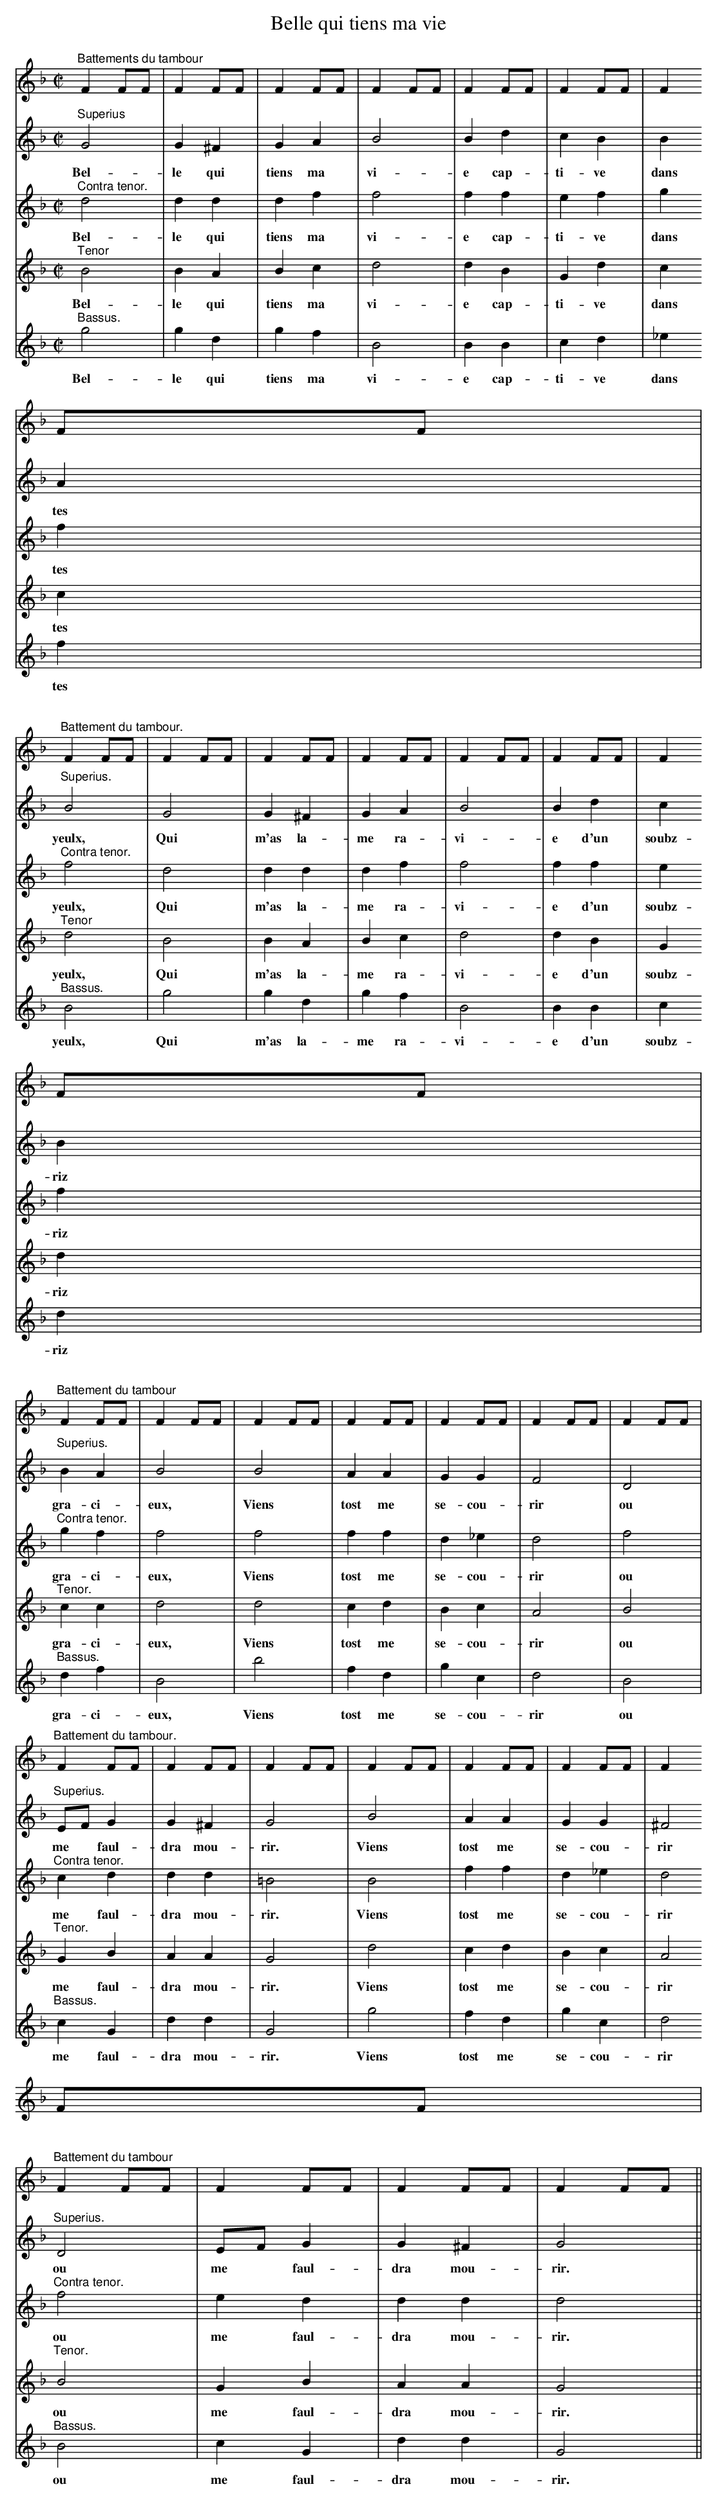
X:1
T:Belle qui tiens ma vie
M:C|
K:F
V:1
"^Battements du tambour" F2 FF | F2 FF | F2 FF | F2 FF | F2 FF | F2 FF | F2
FF |
V:2
"^Superius" G4 | G2 ^F2 | G2 A2 | B4 | B2 d2 | c2 B2 | B2 A2 |
w: Bel-le qui tiens ma vi-e cap-ti-ve dans tes
V:3
"^Contra tenor." d4 | d2 d2 | d2 f2 | f4 | f2 f2 | e2 f2 | g2 f2 |
w: Bel-le qui tiens ma vi-e cap-ti-ve dans tes
V:4
"^Tenor" B4 | B2 A2 | B2 c2 | d4 | d2 B2 | G2 d2 | c2 c2 |
w: Bel-le qui tiens ma vi-e cap-ti-ve dans tes
V:5
"^Bassus." g4 | g2 d2 | g2 f2 | B4 | B2 B2 | c2 d2 | _e2 f2 |
w: Bel-le qui tiens ma vi-e cap-ti-ve dans tes
V:1
"^Battement du tambour." F2 FF | F2 FF | F2 FF | F2 FF | F2 FF | F2 FF | F2
FF |
V:2
"^Superius." B4 | G4 | G2 ^F2 | G2 A2 | B4 | B2 d2 | c2 B2 |
w: yeulx, Qui m'as la-me ra-vi-e d'un soubz-riz
V:3
"^Contra tenor." f4 | d4 | d2 d2 | d2 f2 | f4 | f2 f2 | e2 f2 |
w: yeulx, Qui m'as la-me ra-vi-e d'un soubz-riz
V:4
"^Tenor" d4 | B4 | B2 A2 | B2 c2 | d4 | d2 B2 | G2 d2 |
w: yeulx, Qui m'as la-me ra-vi-e d'un soubz-riz
V:5
"^Bassus." B4 | g4 | g2 d2 | g2 f2 | B4 | B2 B2 | c2 d2 |
w: yeulx, Qui m'as la-me ra-vi-e d'un soubz-riz
V:1
"^Battement du tambour" F2 FF | F2 FF | F2 FF | F2 FF | F2 FF | F2 FF | F2 FF |
V:2
"^Superius." B2 A2 | B4 | B4 | A2 A2 | G2 G2 | F4 | D4 |
w: gra-ci-eux, Viens tost me se-cou-rir ou
V:3
"^Contra tenor." g2 f2 | f4 | f4 | f2 f2 | d2 _e2 | d4 | f4 |
w: gra-ci-eux, Viens tost me se-cou-rir ou
V:4
"^Tenor." c2 c2 | d4 | d4 | c2 d2 | B2 c2 | A4 | B4 |
w: gra-ci-eux, Viens tost me se-cou-rir ou
V:5
"^Bassus." d2 f2 | B4 | b4 | f2 d2 | g2 c2 | d4 | B4 |
w: gra-ci-eux, Viens tost me se-cou-rir ou
V:1
"^Battement du tambour." F2 FF | F2 FF | F2 FF | F2 FF | F2 FF | F2 FF | F2
FF |
V:2
"^Superius." EF G2 | G2 ^F2 | G4 | B4 | A2 A2 | G2 G2 | ^F4 |
w: me* faul-dra mou-rir. Viens tost me se-cou-rir
V:3
"^Contra tenor." c2 d2 | d2 d2 | =B4 | B4 | f2 f2 | d2 _e2 | d4 |
w: me faul-dra mou-rir. Viens tost me se-cou-rir
V:4
"^Tenor." G2 B2 | A2 A2 | G4 | d4 | c2 d2 | B2 c2 | A4 |
w: me faul-dra mou-rir. Viens tost me se-cou-rir
V:5
"^Bassus." c2 G2 | d2 d2 | G4 | g4 | f2 d2 | g2 c2 | d4 |
w: me faul-dra mou-rir. Viens tost me se-cou-rir
V:1
"^Battement du tambour" F2 FF | F2 FF | F2 FF | F2 FF ||
V:2
"^Superius." D4 | EF G2 | G2 ^F2 | G4 ||
w: ou me* faul-dra mou-rir.
V:3
"^Contra tenor." f4 | e2 d2 | d2 d2 | d4 ||
w: ou me faul-dra mou-rir.
V:4
"^Tenor." B4 | G2 B2 | A2 A2 | G4 ||
w: ou me faul-dra mou-rir.
V:5
"^Bassus." B4 | c2 G2 | d2 d2 | G4 ||
w: ou me faul-dra mou-rir.
